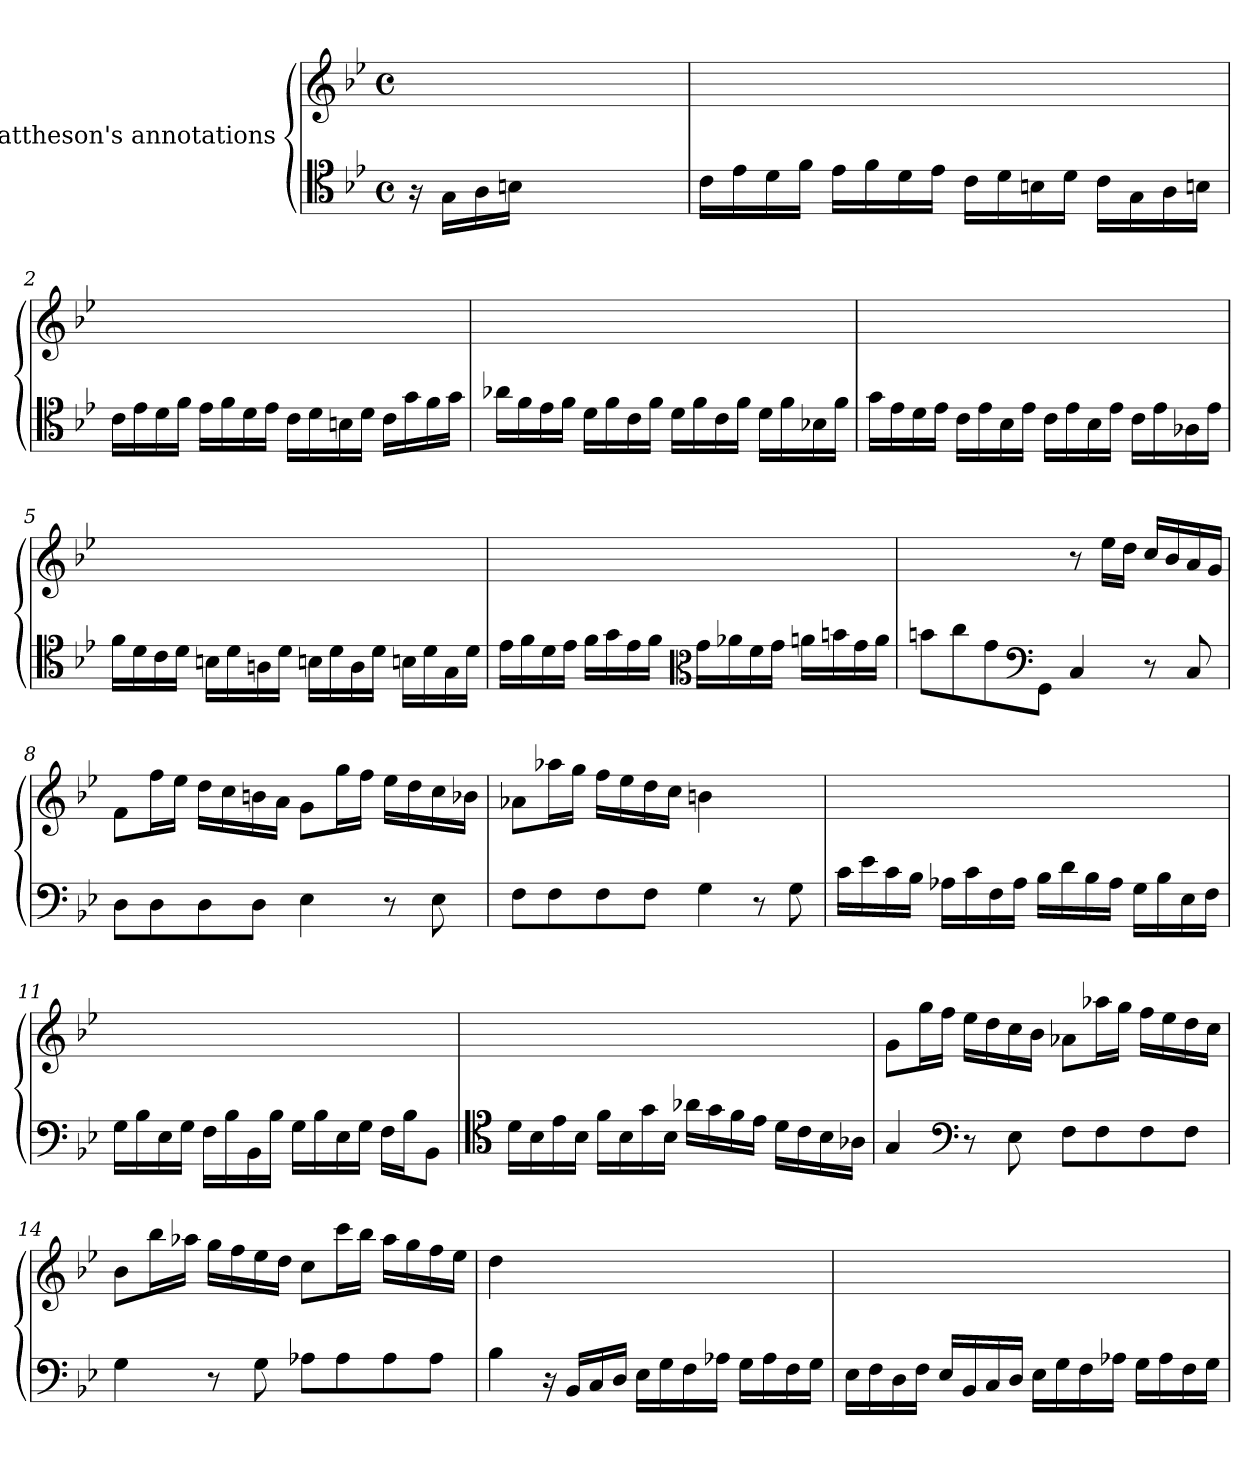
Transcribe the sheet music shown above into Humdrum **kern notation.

**kern	**dynam	**kern
*part2	*part2	*part1
*staff2	*staff2	*staff1
*	*	*I"Mattheson's annotations
*clefC4	*	*clefG2
*k[b-e-]	*	*k[b-e-]
*M4/4	*	*M4/4
*met(c)	*	*met(c)
=	=	=
!	!LO:DY:a	!
16r	Allegro.	1ryy
16GLL	.	.
16A	.	.
16BnJJ	.	.
2.ryy	.	.
=1	=1	=1
16cLL	.	1ryy
16e-	.	.
16d	.	.
16fJJ	.	.
16e-LL	.	.
16f	.	.
16d	.	.
16e-JJ	.	.
16cLL	.	.
16d	.	.
16Bn	.	.
16dJJ	.	.
16cLL	.	.
16G	.	.
16A	.	.
16BnJJ	.	.
=2	=2	=2
16cLL	.	1ryy
16e-	.	.
16d	.	.
16fJJ	.	.
16e-LL	.	.
16f	.	.
16d	.	.
16e-JJ	.	.
16cLL	.	.
16d	.	.
16Bn	.	.
16dJJ	.	.
16cLL	.	.
16g	.	.
16f	.	.
16gJJ	.	.
=3	=3	=3
16a-XLL	.	1ryy
16f	.	.
16e-	.	.
16fJJ	.	.
16dLL	.	.
16f	.	.
16c	.	.
16fJJ	.	.
16dLL	.	.
16f	.	.
16c	.	.
16fJJ	.	.
16dLL	.	.
16f	.	.
16B-X	.	.
16fJJ	.	.
=4	=4	=4
16gLL	.	1ryy
16e-	.	.
16d	.	.
16e-JJ	.	.
16cLL	.	.
16e-	.	.
16B-	.	.
16e-JJ	.	.
16cLL	.	.
16e-	.	.
16B-	.	.
16e-JJ	.	.
16cLL	.	.
16e-	.	.
16A-X	.	.
16e-JJ	.	.
=5	=5	=5
16fLL	.	1ryy
16d	.	.
16c	.	.
16dJJ	.	.
16BnLL	.	.
16d	.	.
16An	.	.
16dJJ	.	.
16BnLL	.	.
16d	.	.
16A	.	.
16dJJ	.	.
16BnLL	.	.
16d	.	.
16G	.	.
16dJJ	.	.
=6	=6	=6
16e-LL	.	1ryy
16f	.	.
16d	.	.
16e-JJ	.	.
16fLL	.	.
16g	.	.
16e-	.	.
16fJJ	.	.
*clefC3	*	*
16gLL	.	.
16a-X	.	.
16f	.	.
16gJJ	.	.
16anLL	.	.
16b	.	.
16g	.	.
16aJJ	.	.
=7	=7	=7
8bnL	.	2ryy
8cc	.	.
8g	.	.
*clefF4	*	*
8GGJ	.	.
4C	.	8r
.	.	16ee-LL
.	.	16ddJJ
8r	.	16ccLL
.	.	16b-
8C	.	16a
.	.	16gJJ
=8	=8	=8
8DL	.	8fL
8D	.	16ffL
.	.	16ee-JJ
8D	.	16ddLL
.	.	16cc
8DJ	.	16bn
.	.	16aJJ
4E-	.	8gL
.	.	16ggL
.	.	16ffJJ
8r	.	16ee-LL
.	.	16dd
8E-	.	16cc
.	.	16b-XJJ
=9	=9	=9
8FL	.	8a-XL
8F	.	16aa-XL
.	.	16ggJJ
8F	.	16ffLL
.	.	16ee-
8FJ	.	16dd
.	.	16ccJJ
4G	.	4bn
8r	.	4ryy
8G	.	.
=10	=10	=10
16cLL	.	1ryy
16e-	.	.
16c	.	.
16B-JJ	.	.
16A-XLL	.	.
16c	.	.
16F	.	.
16A-JJ	.	.
16B-LL	.	.
16d	.	.
16B-	.	.
16A-JJ	.	.
16GLL	.	.
16B-	.	.
16E-	.	.
16FJJ	.	.
=11	=11	=11
16GLL	.	1ryy
16B-	.	.
16E-	.	.
16GJJ	.	.
16FLL	.	.
16B-	.	.
16BB-	.	.
16B-JJ	.	.
16GLL	.	.
16B-	.	.
16E-	.	.
16GJJ	.	.
16FLL	.	.
16B-J	.	.
8BB-J	.	.
=12	=12	=12
*clefC4	*	*
16dLL	.	1ryy
16B-	.	.
16e-	.	.
16B-JJ	.	.
16fLL	.	.
16B-	.	.
16g	.	.
16B-JJ	.	.
16a-XLL	.	.
16g	.	.
16f	.	.
16e-JJ	.	.
16dLL	.	.
16c	.	.
16B-	.	.
16A-XJJ	.	.
=13	=13	=13
4G	.	8gL
.	.	16ggL
.	.	16ffJJ
*clefF4	*	*
8r	.	16ee-LL
.	.	16dd
8E-	.	16cc
.	.	16b-JJ
8FL	.	8a-XL
8F	.	16aa-XL
.	.	16ggJJ
8F	.	16ffLL
.	.	16ee-
8FJ	.	16dd
.	.	16ccJJ
=14	=14	=14
4G	.	8b-L
.	.	16bb-L
.	.	16aa-XJJ
8r	.	16ggLL
.	.	16ff
8G	.	16ee-
.	.	16ddJJ
8A-XL	.	8ccL
8A-	.	16cccL
.	.	16bb-JJ
8A-	.	16aa-LL
.	.	16gg
8A-J	.	16ff
.	.	16ee-JJ
=15	=15	=15
4B-	.	4dd
16r	.	2.ryy
16BB-LL	.	.
16C	.	.
16DJJ	.	.
16E-LL	.	.
16G	.	.
16F	.	.
16A-XJJ	.	.
16GLL	.	.
16A-	.	.
16F	.	.
16GJJ	.	.
=16	=16	=16
16E-LL	.	1ryy
16F	.	.
16D	.	.
16FJJ	.	.
16E-LL	.	.
16BB-	.	.
16C	.	.
16DJJ	.	.
16E-LL	.	.
16G	.	.
16F	.	.
16A-XJJ	.	.
16GLL	.	.
16A-	.	.
16F	.	.
16GJJ	.	.
=	=	=
*-	*-	*-
